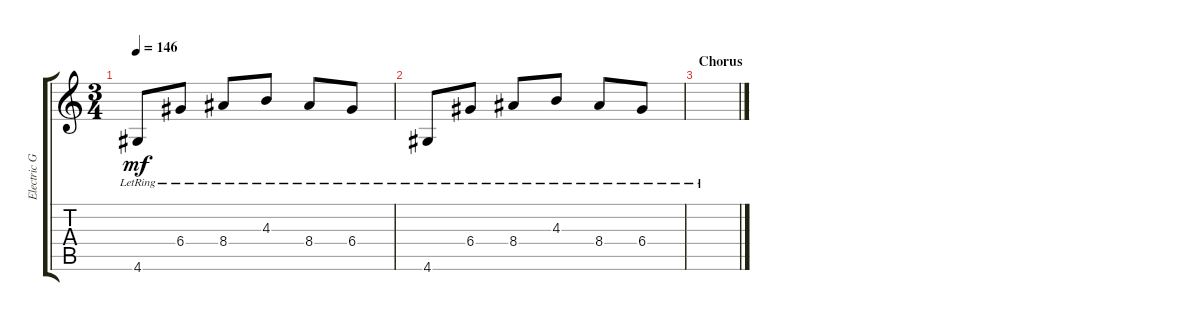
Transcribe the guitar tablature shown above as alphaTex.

\track ("Electric Guitar Clean" "Electric G") {instrument electricguitarclean}
\staff {score tabs}
\tuning (E4 B3 G3 D3 A2 E2) {hide}
\ts (3 4)
\tempo 146
\clef g2
\ks c
4.6{lr}.8{dy mf} 6.4{lr}.8 8.4{lr}.8 4.3{lr}.8 8.4{lr}.8 6.4{lr}.8 |
4.6{lr}.8 6.4{lr}.8 8.4{lr}.8 4.3{lr}.8 8.4{lr}.8 6.4{lr}.8 |
\section ("" "Chorus")
